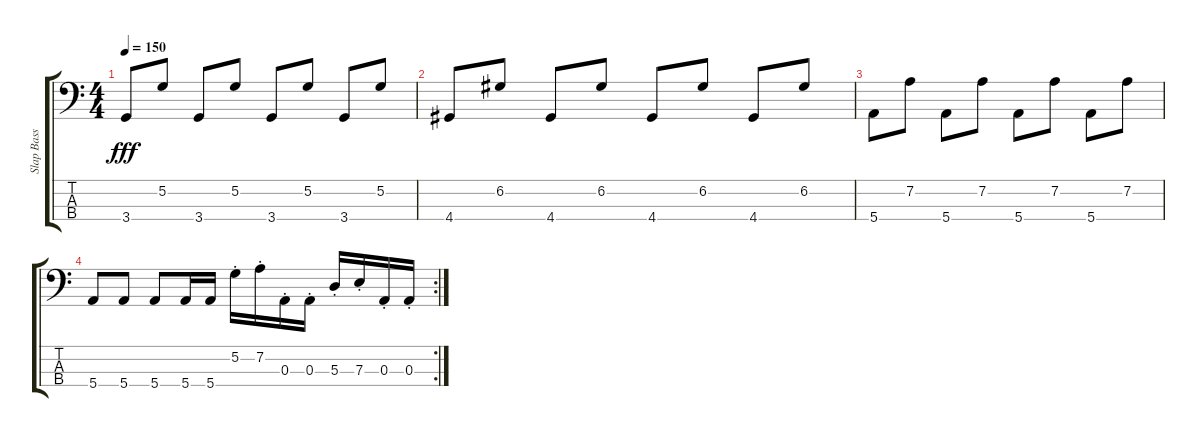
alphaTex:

\track ("Slap Bass" "Slap Bass") {instrument slapbass2}
\staff {score tabs}
\tuning (G2 D2 A1 E1) {hide}
\ts (4 4)
\tempo 150
\clef f4
\ks c
3.4.8{dy fff} 5.2.8 3.4.8 5.2.8 3.4.8 5.2.8 3.4.8 5.2.8 |
4.4.8 6.2.8 4.4.8 6.2.8 4.4.8 6.2.8 4.4.8 6.2.8 |
5.4.8 7.2.8 5.4.8 7.2.8 5.4.8 7.2.8 5.4.8 7.2.8 |
\rc 2
5.4.8 5.4.8 5.4.8 5.4.16 5.4.16 5.2{st}.16 7.2{st}.16 0.3{st}.16 0.3{st}.16 5.3{st}.16 7.3{st}.16 0.3{st}.16 0.3{st}.16
